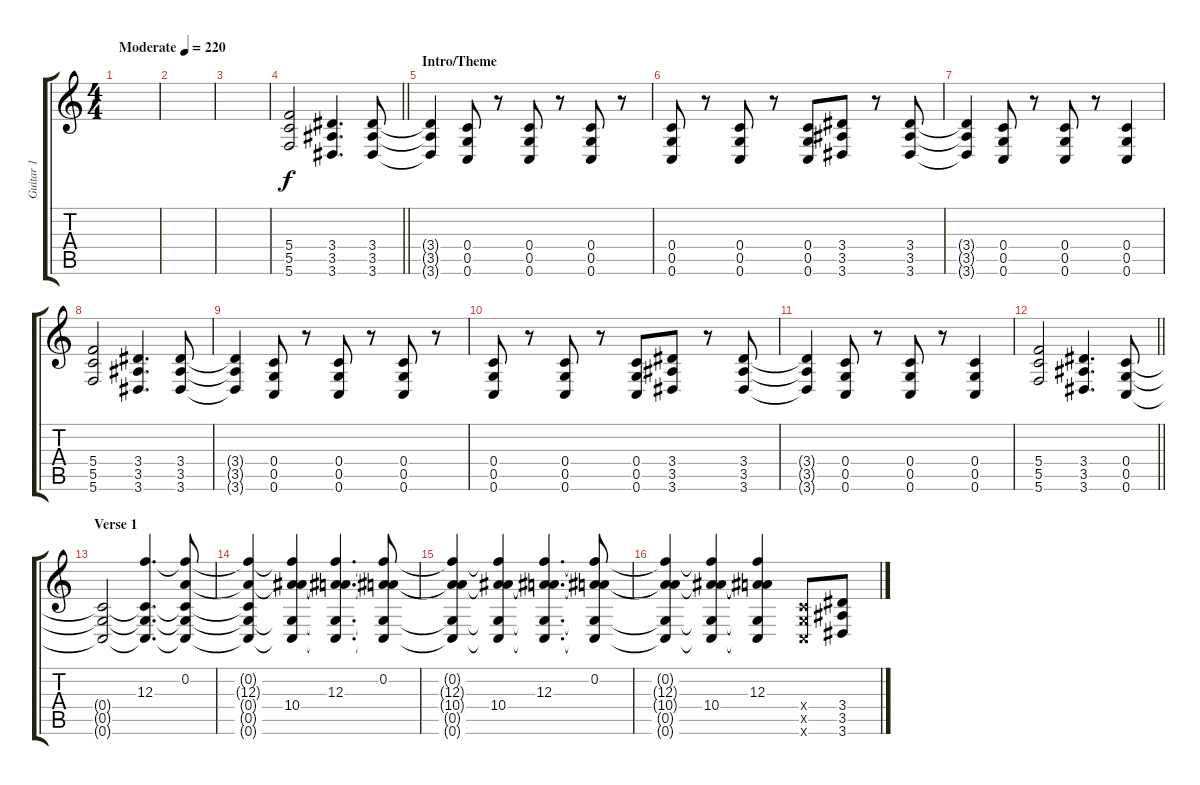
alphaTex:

\track ("Guitar 1" "Guitar 1") {instrument distortionguitar}
\staff {score tabs}
\tuning (D4 A3 F3 C3 G2 C2) {hide}
\ts (4 4)
\tempo (220 "Moderate")
\clef g2
\ks c
|
|
|
\barLineRight lightlight
(5.4 5.5 5.6).2 (3.4 3.5 3.6).4{d} (3.4 3.5 3.6).8 |
\section ("" "Intro/Theme")
(3.4{t} 3.5{t} 3.6{t}).4 (0.4 0.5 0.6).8 r.8 (0.4 0.5 0.6).8 r.8 (0.4 0.5 0.6).8 r.8 |
(0.4 0.5 0.6).8 r.8 (0.4 0.5 0.6).8 r.8 (0.4 0.5 0.6).8 (3.4 3.5 3.6).8 r.8 (3.4 3.5 3.6).8 |
(3.4{t} 3.5{t} 3.6{t}).4 (0.4 0.5 0.6).8 r.8 (0.4 0.5 0.6).8 r.8 (0.4 0.5 0.6).4 |
(5.4 5.5 5.6).2 (3.4 3.5 3.6).4{d} (3.4 3.5 3.6).8 |
(3.4{t} 3.5{t} 3.6{t}).4 (0.4 0.5 0.6).8 r.8 (0.4 0.5 0.6).8 r.8 (0.4 0.5 0.6).8 r.8 |
(0.4 0.5 0.6).8 r.8 (0.4 0.5 0.6).8 r.8 (0.4 0.5 0.6).8 (3.4 3.5 3.6).8 r.8 (3.4 3.5 3.6).8 |
(3.4{t} 3.5{t} 3.6{t}).4 (0.4 0.5 0.6).8 r.8 (0.4 0.5 0.6).8 r.8 (0.4 0.5 0.6).4 |
\barLineRight lightlight
(5.4 5.5 5.6).2 (3.4 3.5 3.6).4{d} (0.4 0.5 0.6).8 |
\section ("" "Verse 1")
(0.4{t} 0.5{t} 0.6{t}).2 (12.3 0.4{t} 0.5{t} 0.6{t}).4{d} (0.2 12.3{t} 0.4{t} 0.5{t} 0.6{t}).8 |
(0.2{t} 12.3{t} 0.4{t} 0.5{t} 0.6{t}).4 (0.2{t} 12.3{t} 10.4 0.5{t} 0.6{t}).4 (0.2{t} 12.3 10.4{t} 0.5{t} 0.6{t}).4{d} (0.2 12.3{t} 10.4{t} 0.5{t} 0.6{t}).8 |
(0.2{t} 12.3{t} 10.4{t} 0.5{t} 0.6{t}).4 (0.2{t} 12.3{t} 10.4 0.5{t} 0.6{t}).4 (0.2{t} 12.3 10.4{t} 0.5{t} 0.6{t}).4{d} (0.2 12.3{t} 10.4{t} 0.5{t} 0.6{t}).8 |
(0.2{t} 12.3{t} 10.4{t} 0.5{t} 0.6{t}).4 (0.2{t} 12.3{t} 10.4 0.5{t} 0.6{t}).4 (0.2{t} 12.3 10.4{t} 0.5{t} 0.6{t}).4 (0.4{x} 0.5{x} 0.6{x}).8 (3.4 3.5 3.6).8
